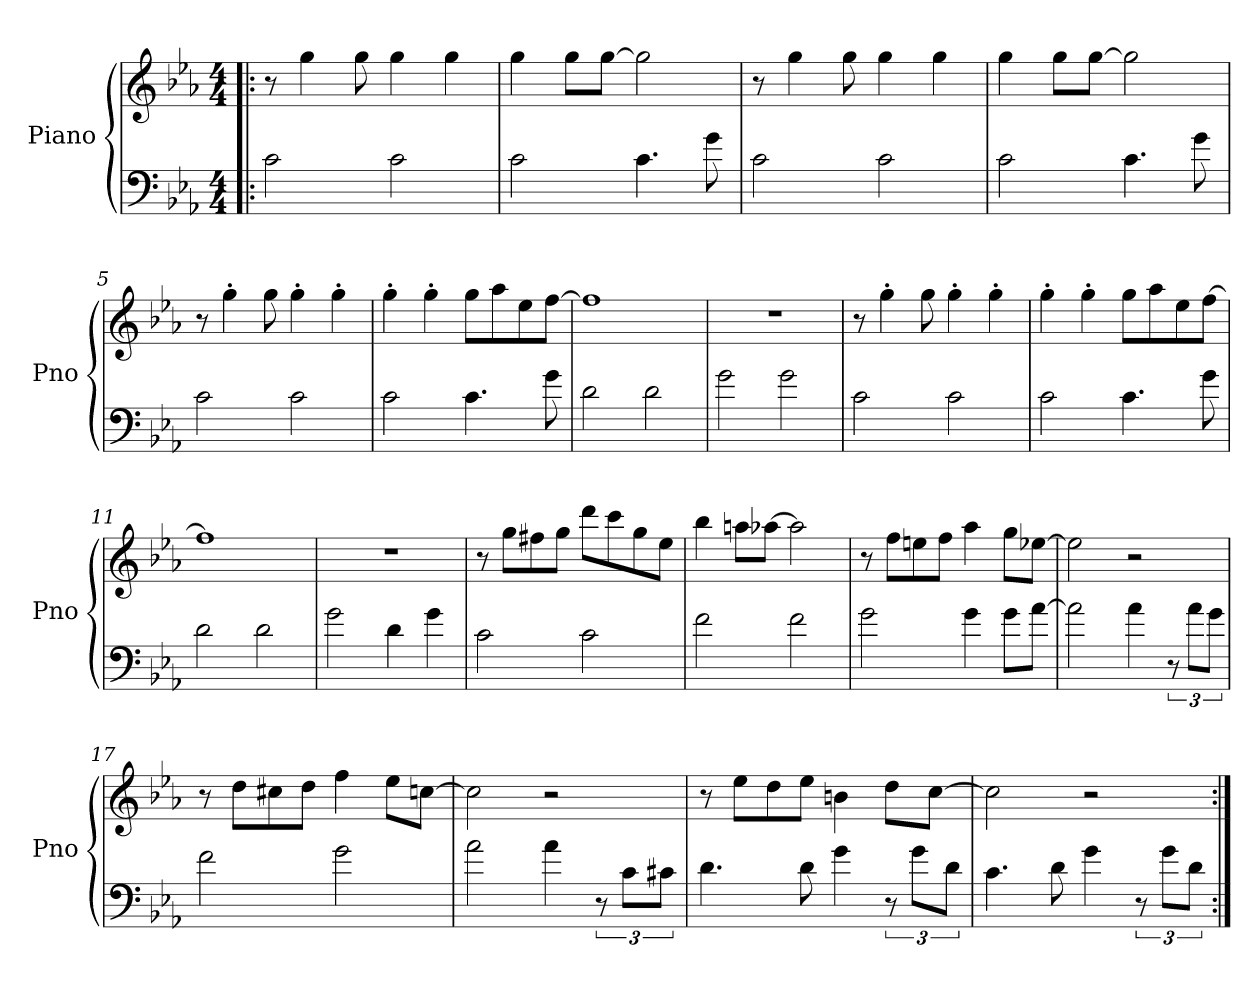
**kern	**kern
*part1	*part1
*staff2	*staff1
*I"Piano	*
*I'Pno	*
*clefF4	*clefG2
*k[b-e-a-]	*k[b-e-a-]
*E-:	*E-:
*M4/4	*M4/4
=1!|:	=1!|:
2c\	8r
.	4gg\
.	8gg\
2c\	4gg\
.	4gg\
=2	=2
2c\	4gg\
.	8gg\L
.	[8gg\J
4.c\	2gg\]
8g\	.
=3	=3
2c\	8r
.	4gg\
.	8gg\
2c\	4gg\
.	4gg\
=4	=4
2c\	4gg\
.	8gg\L
.	[8gg\J
4.c\	2gg\]
8g\	.
!!LO:LB:g=z
=5	=5
2c\	8r
.	4gg'\
.	8gg\
2c\	4gg'\
.	4gg'\
=6	=6
2c\	4gg'\
.	4gg'\
4.c\	8gg\L
.	8aa-\
.	8ee-\
8g\	[8ff\J
=7	=7
2d\	1ff]
2d\	.
=8	=8
2g\	1r
2g\	.
!!LO:LB:g=z
=9	=9
2c\	8r
.	4gg'\
.	8gg\
2c\	4gg'\
.	4gg'\
=10	=10
2c\	4gg'\
.	4gg'\
4.c\	8gg\L
.	8aa-\
.	8ee-\
8g\	[8ff\J
=11	=11
2d\	1ff]
2d\	.
=12	=12
2g\	1r
4d\	.
4g\	.
!!LO:LB:g=z
=13	=13
2c\	8r
.	8gg\L
.	8ff#X\
.	8gg\J
2c\	8ddd\L
.	8ccc\
.	8gg\
.	8ee-\J
=14	=14
2f\	4bb-\
.	8aan\L
.	[8aa-X\J
2f\	2aa-\]
=15	=15
2g\	8r
.	8ff\L
.	8een\
.	8ff\J
4g\	4aa-\
8g\L	8gg\L
[8a-\J	[8ee-X\J
=16	=16
2a-\]	2ee-\]
4a-\	2r
12r	.
12a-\L	.
12g\J	.
!!LO:LB:g=z
=17	=17
2f\	8r
.	8dd\L
.	8cc#X\
.	8dd\J
2g\	4ff\
.	8ee-\L
.	[8ccn\J
=18	=18
2a-\	2cc\]
4a-\	2r
12r	.
12c\L	.
12c#X\J	.
=19	=19
4.d\	8r
.	8ee-\L
.	8dd\
8d\	8ee-\J
4g\	4bn\
12r	8dd\L
12g\L	.
.	[8cc\J
12d\J	.
=20	=20
4.c\	2cc\]
8d\	.
4g\	2r
12r	.
12g\L	.
12d\J	.
=:|!	=:|!
*-	*-
